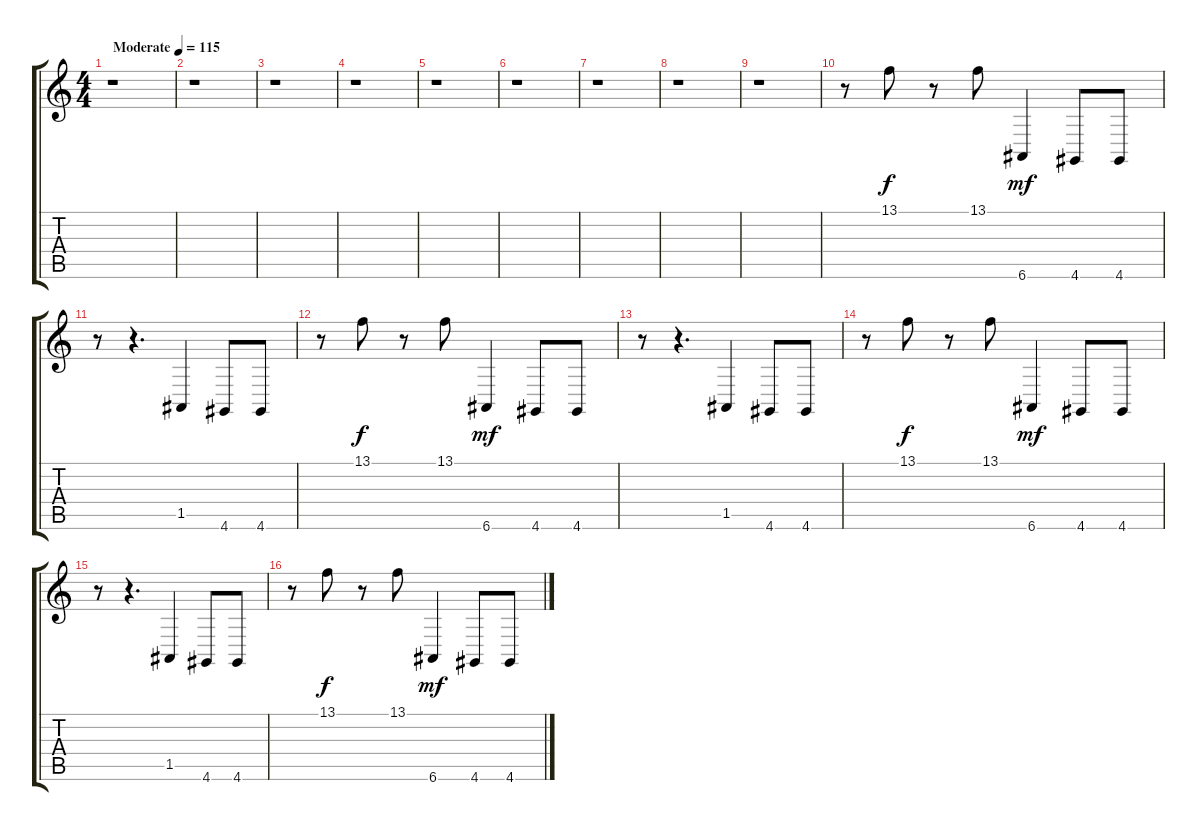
\track "" {instrument drawbarorgan}
\staff {score tabs}
\tuning (E4 B3 G3 D3 A2 E2) {hide}
\ts (4 4)
\tempo (115 "Moderate")
\clef g2
\ks c
r.1{dy f instrument drawbarorgan} |
r.1 |
r.1 |
r.1 |
r.1 |
r.1 |
r.1 |
r.1 |
r.1 |
r.8 13.1.8 r.8 13.1.8 6.6.4{dy mf} 4.6.8 4.6.8 |
r.8 r.4{d} 1.5.4 4.6.8 4.6.8 |
r.8 13.1.8{dy f} r.8 13.1.8 6.6.4{dy mf} 4.6.8 4.6.8 |
r.8 r.4{d} 1.5.4 4.6.8 4.6.8 |
r.8 13.1.8{dy f} r.8 13.1.8 6.6.4{dy mf} 4.6.8 4.6.8 |
r.8 r.4{d} 1.5.4 4.6.8 4.6.8 |
r.8 13.1.8{dy f} r.8 13.1.8 6.6.4{dy mf} 4.6.8 4.6.8
